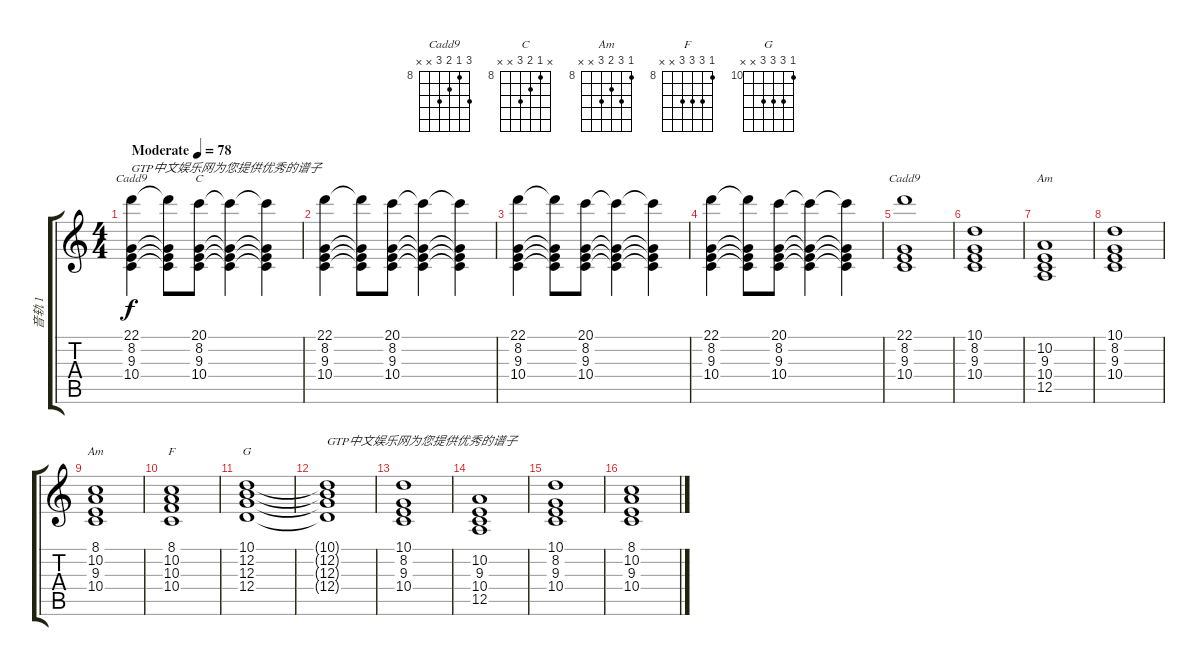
\track ("音轨 1" "音轨 1") {instrument stringensemble1}
\staff {score tabs}
\tuning (E4 B3 G3 D3 A2 E2) {hide}
\chord ("Cadd9" x 15 12 14 15 x) {firstfret 12}
\chord ("C" x 8 9 10 x x) {firstfret 8}
\chord ("Cadd9" 10 8 9 10 x x) {firstfret 8}
\chord ("Am" x 1 2 2 0 x)
\chord ("Am" 8 10 9 10 x x) {firstfret 8}
\chord ("F" 8 10 10 10 x x) {firstfret 8}
\chord ("G" 10 12 12 12 x x) {firstfret 10}
\ts (4 4)
\tempo (78 "Moderate")
\clef g2
\ks c
(22.1 8.2 9.3 10.4).4{ch "Cadd9" txt "GTP中文娱乐网为您提供优秀的谱子" dy f instrument stringensemble1} (22.1{t} 8.2{t} 9.3{t} 10.4{t}).8 (20.1 8.2 9.3 10.4).8{ch "C"} (20.1{t} 8.2{t} 9.3{t} 10.4{t}).4 (20.1{t} 8.2{t} 9.3{t} 10.4{t}).4 |
(22.1 8.2 9.3 10.4).4 (22.1{t} 8.2{t} 9.3{t} 10.4{t}).8 (20.1 8.2 9.3 10.4).8 (20.1{t} 8.2{t} 9.3{t} 10.4{t}).4 (20.1{t} 8.2{t} 9.3{t} 10.4{t}).4 |
(22.1 8.2 9.3 10.4).4 (22.1{t} 8.2{t} 9.3{t} 10.4{t}).8 (20.1 8.2 9.3 10.4).8 (20.1{t} 8.2{t} 9.3{t} 10.4{t}).4 (20.1{t} 8.2{t} 9.3{t} 10.4{t}).4 |
(22.1 8.2 9.3 10.4).4 (22.1{t} 8.2{t} 9.3{t} 10.4{t}).8 (20.1 8.2 9.3 10.4).8 (20.1{t} 8.2{t} 9.3{t} 10.4{t}).4 (20.1{t} 8.2{t} 9.3{t} 10.4{t}).4 |
(22.1 8.2 9.3 10.4).1{ch "Cadd9"} |
(10.1 8.2 9.3 10.4).1 |
(10.2 9.3 10.4 12.5).1{ch "Am"} |
(10.1 8.2 9.3 10.4).1 |
(8.1 10.2 9.3 10.4).1{ch "Am"} |
(8.1 10.2 10.3 10.4).1{ch "F"} |
(10.1 12.2 12.3 12.4).1{ch "G"} |
(10.1{t} 12.2{t} 12.3{t} 12.4{t}).1{txt "GTP中文娱乐网为您提供优秀的谱子"} |
(10.1 8.2 9.3 10.4).1 |
(10.2 9.3 10.4 12.5).1 |
(10.1 8.2 9.3 10.4).1 |
(8.1 10.2 9.3 10.4).1
